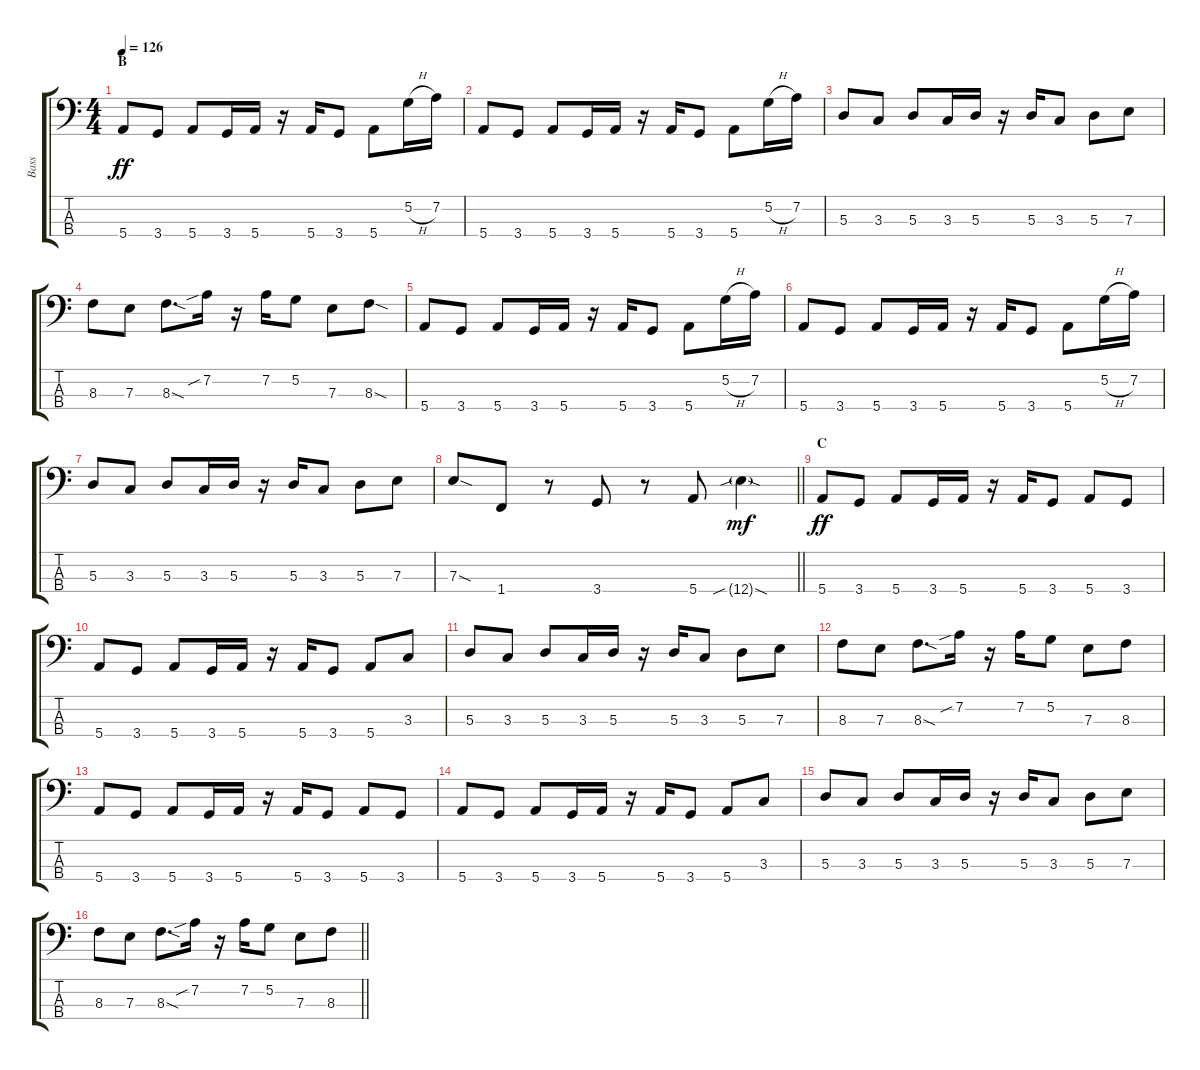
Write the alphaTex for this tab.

\track ("Bass" "Bass") {instrument electricbasspick}
\staff {score tabs}
\tuning (G2 D2 A1 E1) {hide}
\ts (4 4)
\section ("" "B")
\tempo 126
\clef f4
\ks c
5.4.8{dy ff} 3.4.8 5.4.8 3.4.16 5.4.16 r.16 5.4.16 3.4.8 5.4.8 5.2{h}.16 7.2.16 |
5.4.8 3.4.8 5.4.8 3.4.16 5.4.16 r.16 5.4.16 3.4.8 5.4.8 5.2{h}.16 7.2.16 |
5.3.8 3.3.8 5.3.8 3.3.16 5.3.16 r.16 5.3.16 3.3.8 5.3.8 7.3.8 |
8.3.8 7.3.8 8.3{sod}.8{d} 7.2{sib}.16 r.16 7.2.16 5.2.8 7.3.8 8.3{sod}.8 |
5.4.8 3.4.8 5.4.8 3.4.16 5.4.16 r.16 5.4.16 3.4.8 5.4.8 5.2{h}.16 7.2.16 |
5.4.8 3.4.8 5.4.8 3.4.16 5.4.16 r.16 5.4.16 3.4.8 5.4.8 5.2{h}.16 7.2.16 |
5.3.8 3.3.8 5.3.8 3.3.16 5.3.16 r.16 5.3.16 3.3.8 5.3.8 7.3.8 |
\barLineRight lightlight
7.3{sod}.8 1.4.8 r.8 3.4.8 r.8 5.4.8 12.4{sib sod g}.4{dy mf} |
\section ("" "C")
5.4.8{dy ff} 3.4.8 5.4.8 3.4.16 5.4.16 r.16 5.4.16 3.4.8 5.4.8 3.4.8 |
5.4.8 3.4.8 5.4.8 3.4.16 5.4.16 r.16 5.4.16 3.4.8 5.4.8 3.3.8 |
5.3.8 3.3.8 5.3.8 3.3.16 5.3.16 r.16 5.3.16 3.3.8 5.3.8 7.3.8 |
8.3.8 7.3.8 8.3{sod}.8{d} 7.2{sib}.16 r.16 7.2.16 5.2.8 7.3.8 8.3.8 |
5.4.8 3.4.8 5.4.8 3.4.16 5.4.16 r.16 5.4.16 3.4.8 5.4.8 3.4.8 |
5.4.8 3.4.8 5.4.8 3.4.16 5.4.16 r.16 5.4.16 3.4.8 5.4.8 3.3.8 |
5.3.8 3.3.8 5.3.8 3.3.16 5.3.16 r.16 5.3.16 3.3.8 5.3.8 7.3.8 |
\barLineRight lightlight
8.3.8 7.3.8 8.3{sod}.8{d} 7.2{sib}.16 r.16 7.2.16 5.2.8 7.3.8 8.3.8
